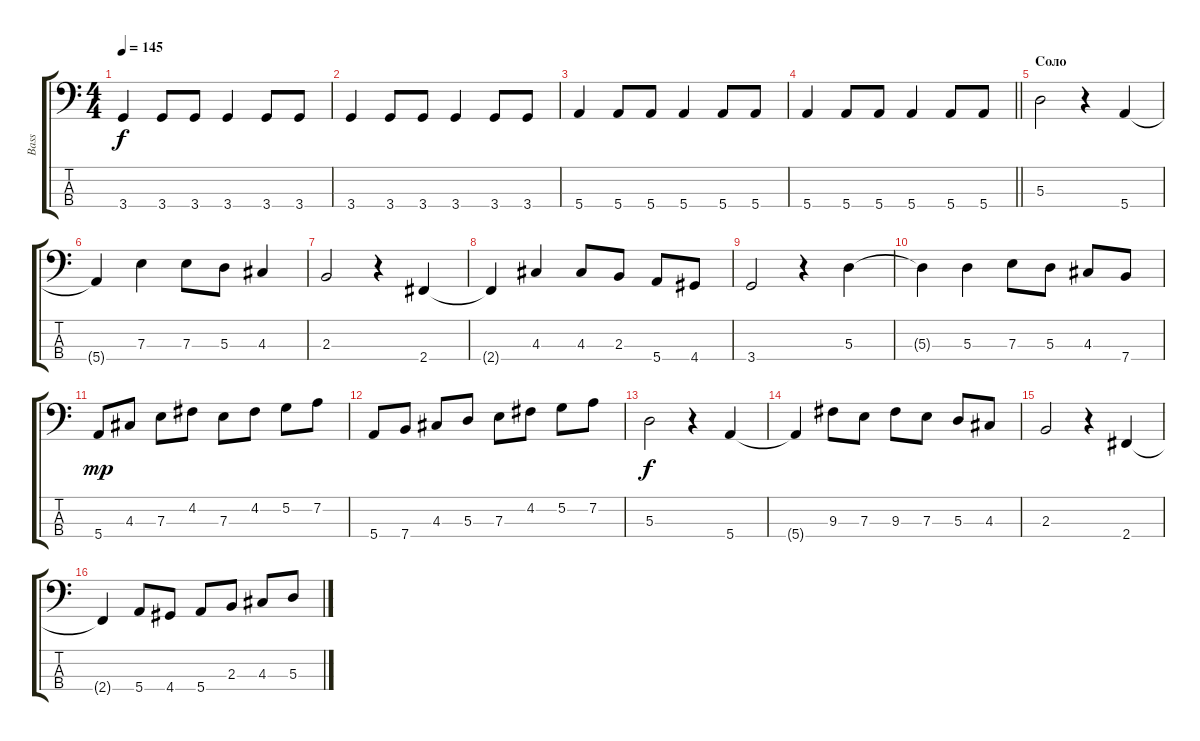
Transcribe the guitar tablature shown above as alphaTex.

\track ("Bass" "Bass") {instrument electricbassfinger}
\staff {score tabs}
\tuning (G2 D2 A1 E1) {hide}
\ts (4 4)
\tempo 145
\clef f4
\ks c
3.4.4{dy f} 3.4.8 3.4.8 3.4.4 3.4.8 3.4.8 |
3.4.4 3.4.8 3.4.8 3.4.4 3.4.8 3.4.8 |
5.4.4 5.4.8 5.4.8 5.4.4 5.4.8 5.4.8 |
\barLineRight lightlight
5.4.4 5.4.8 5.4.8 5.4.4 5.4.8 5.4.8 |
\section ("" "Соло")
5.3.2 r.4 5.4.4 |
5.4{t}.4 7.3.4 7.3.8 5.3.8 4.3.4 |
2.3.2 r.4 2.4.4 |
2.4{t}.4 4.3.4 4.3.8 2.3.8 5.4.8 4.4.8 |
3.4.2 r.4 5.3.4 |
5.3{t}.4 5.3.4 7.3.8 5.3.8 4.3.8 7.4.8 |
5.4.8{dy mp balance 11} 4.3.8 7.3.8 4.2.8 7.3.8 4.2.8 5.2.8 7.2.8 |
5.4.8 7.4.8 4.3.8 5.3.8 7.3.8 4.2.8 5.2.8 7.2.8 |
5.3.2{dy f balance 8} r.4 5.4.4 |
5.4{t}.4 9.3.8 7.3.8 9.3.8 7.3.8 5.3.8 4.3.8 |
2.3.2 r.4 2.4.4 |
2.4{t}.4 5.4.8 4.4.8 5.4.8 2.3.8 4.3.8 5.3.8
